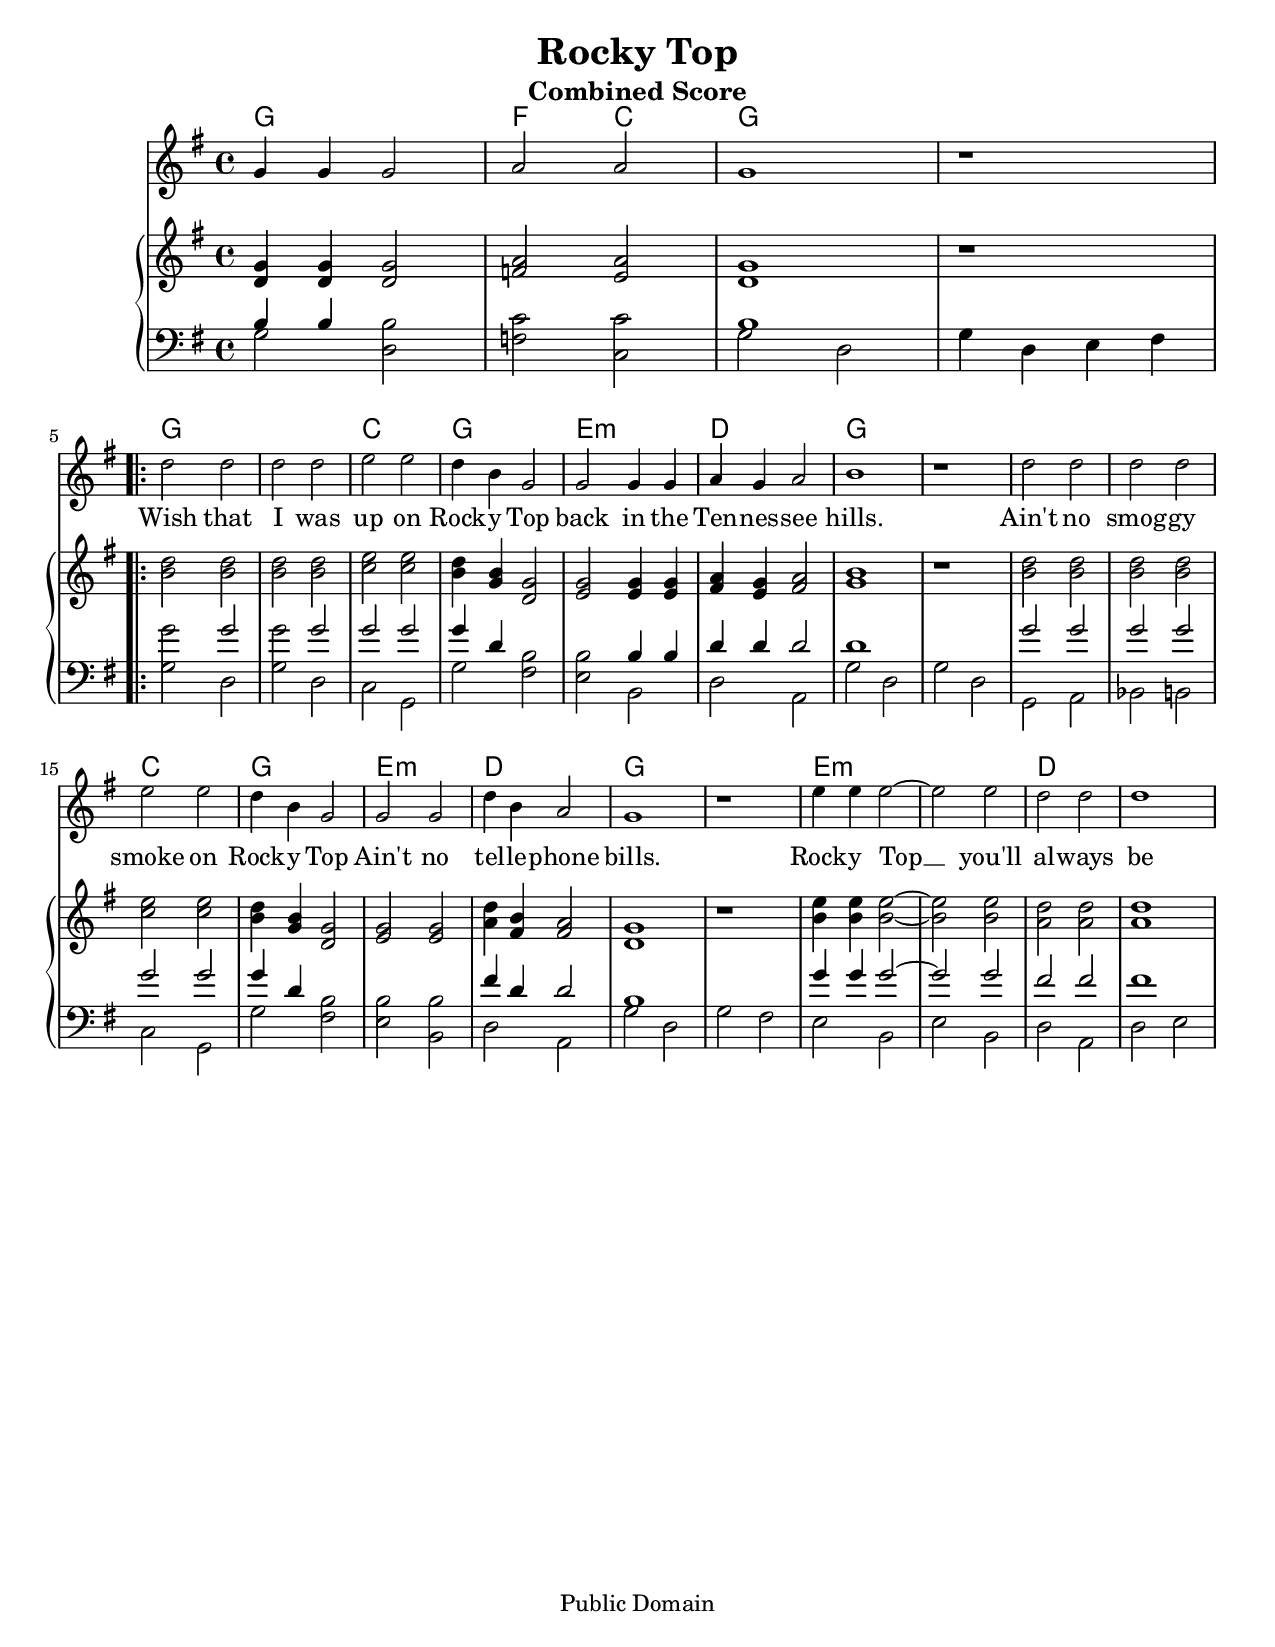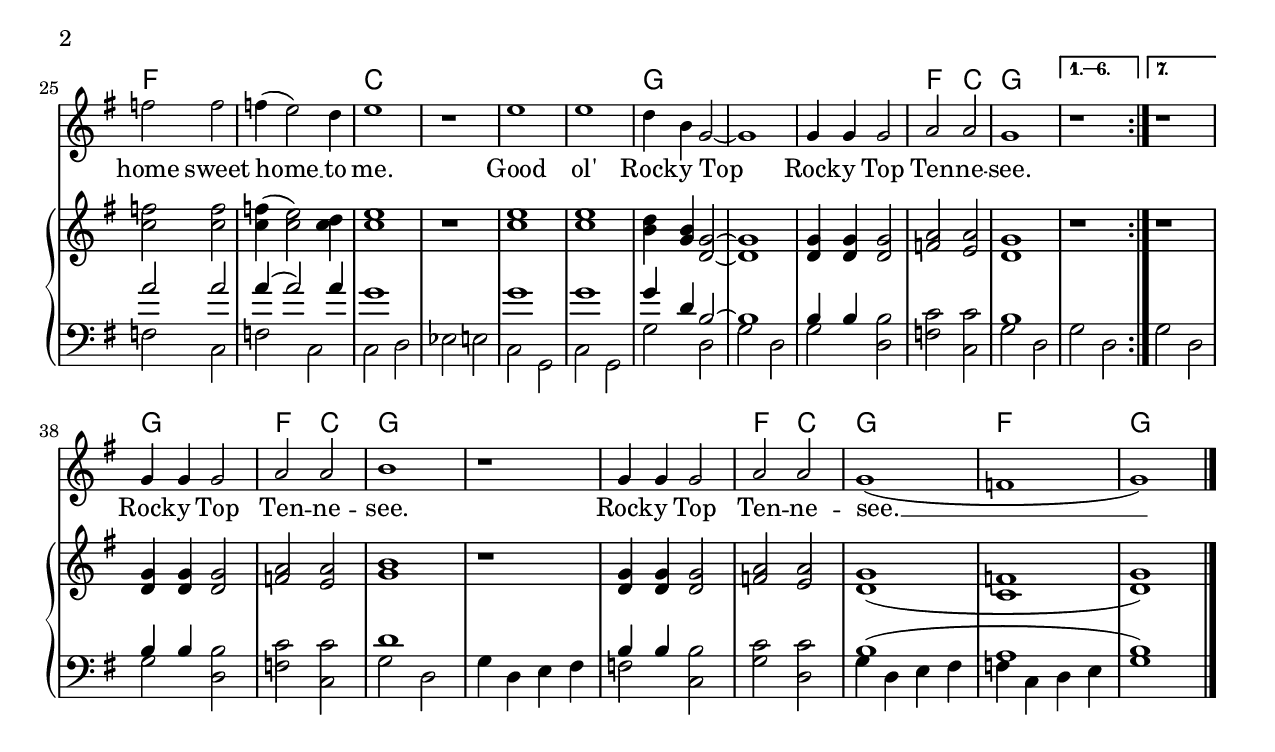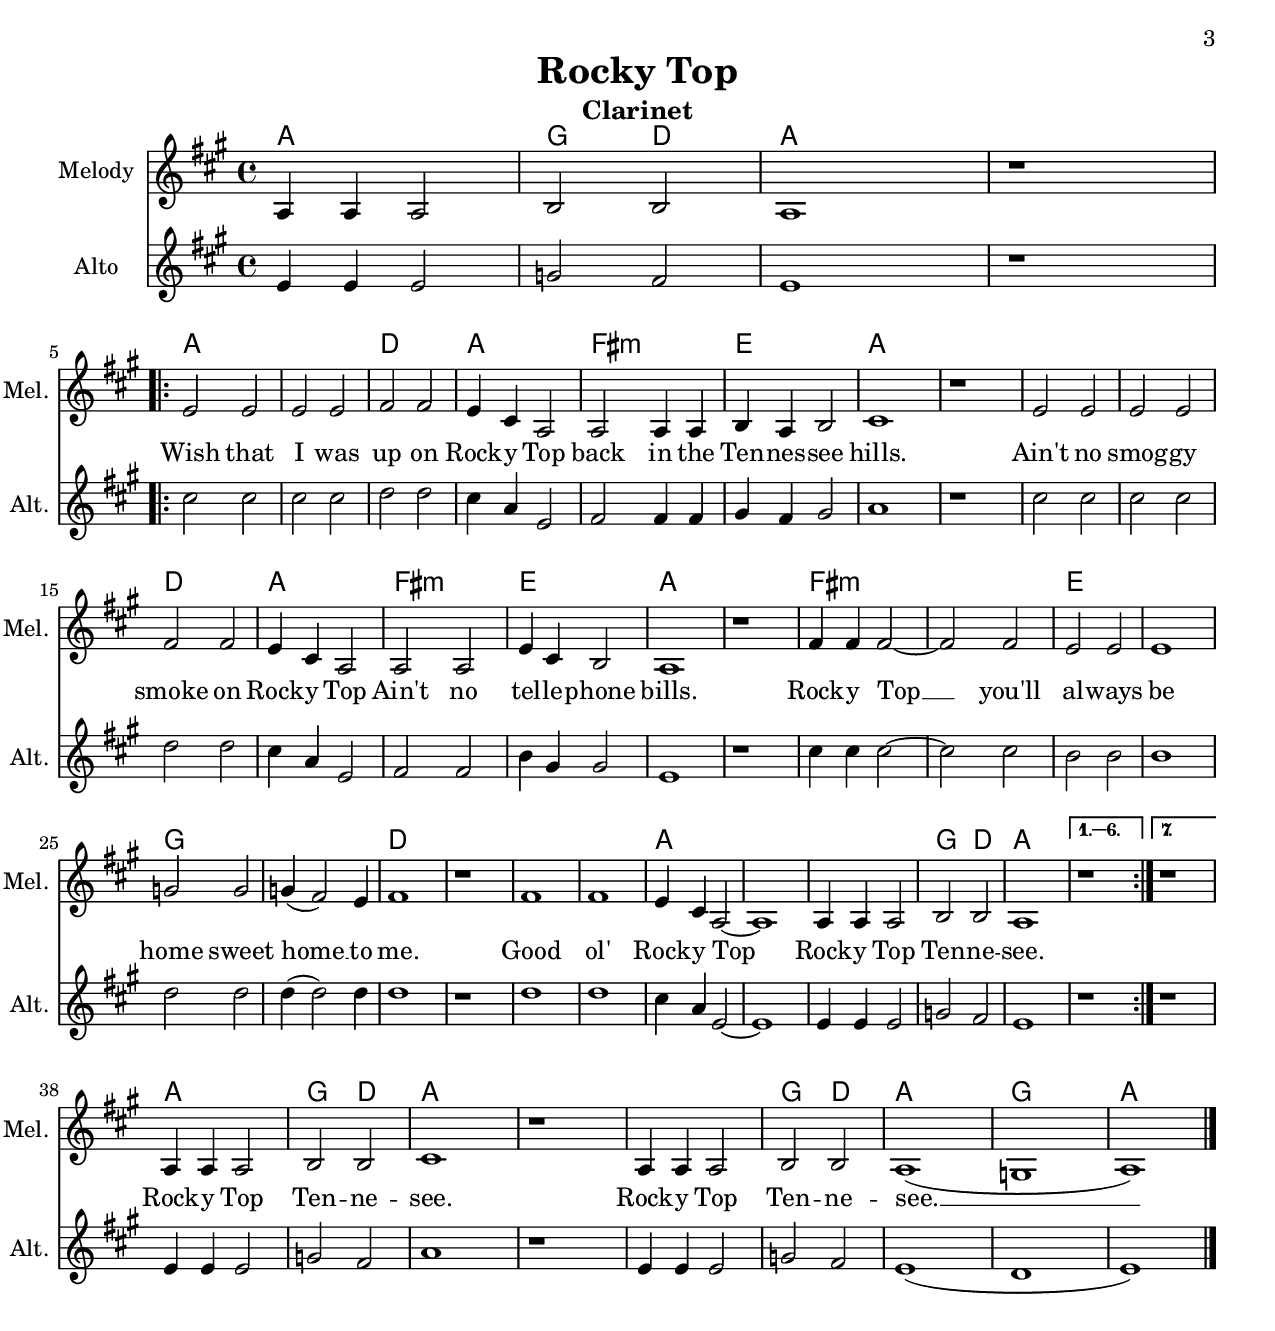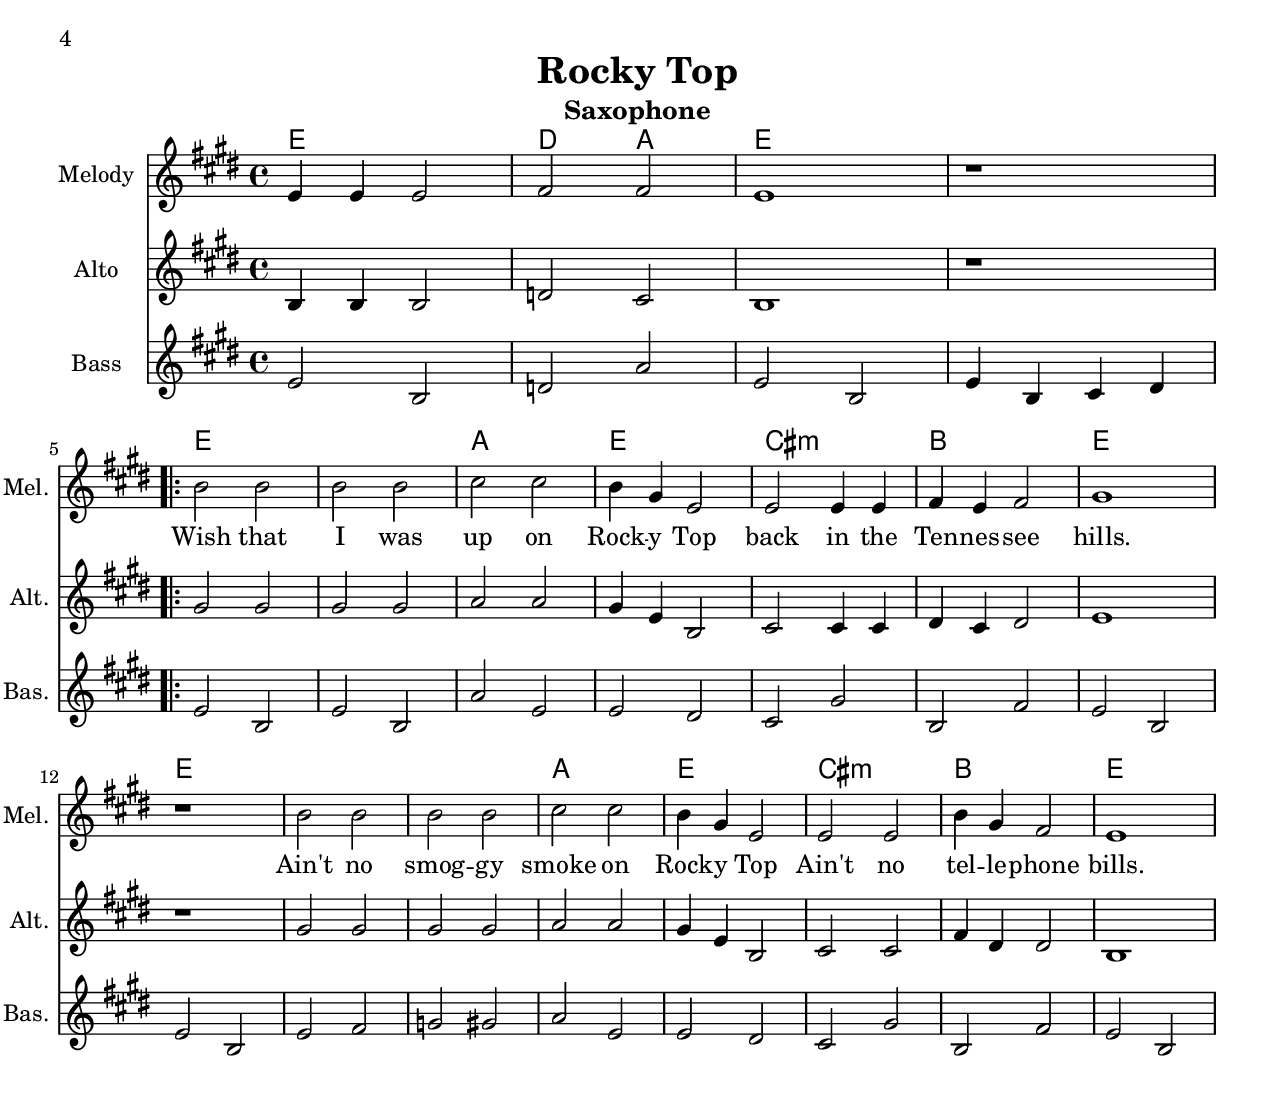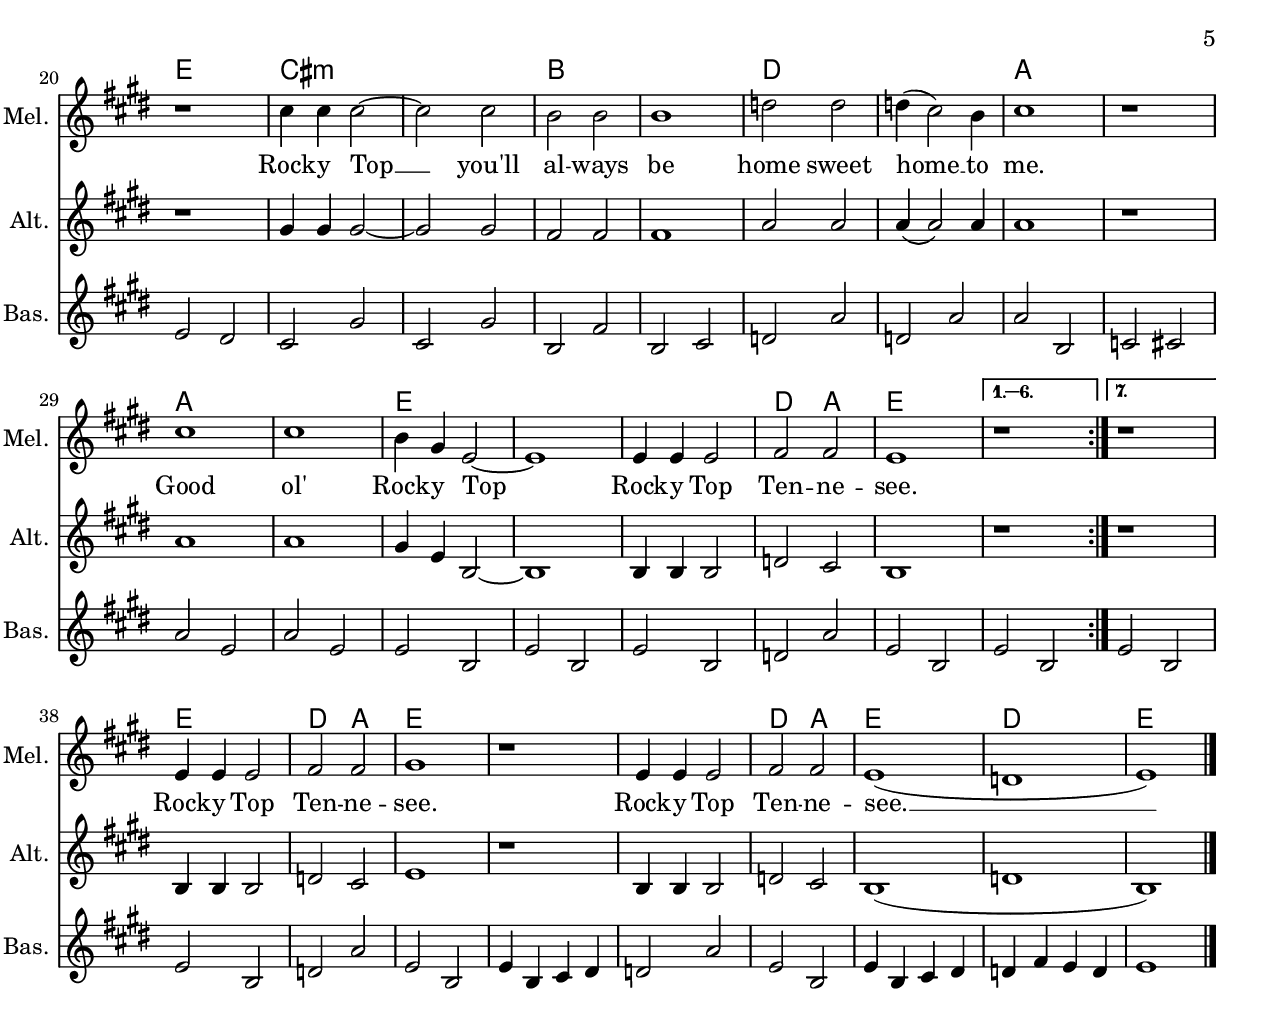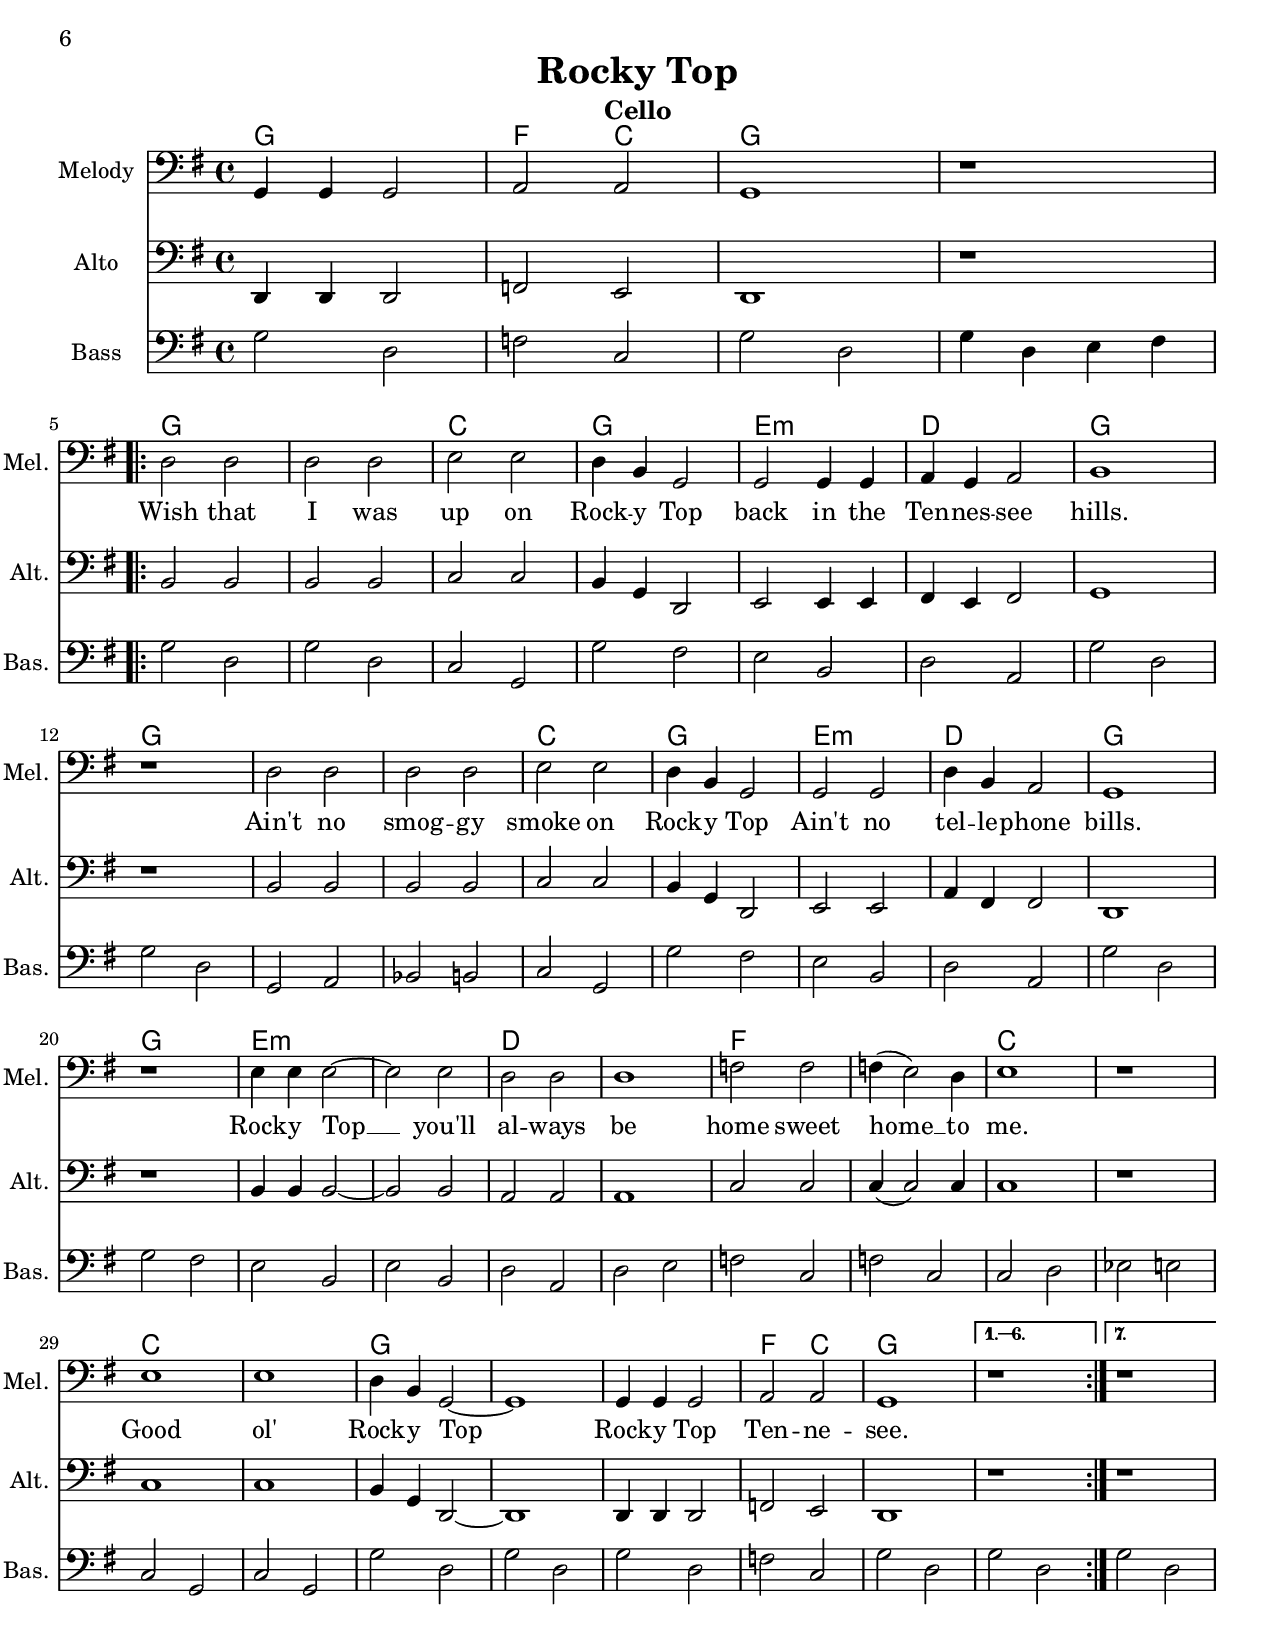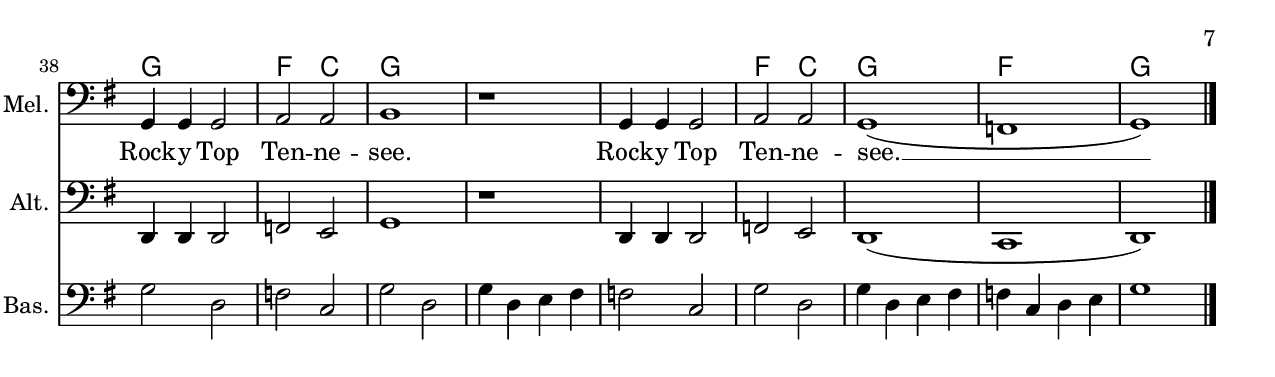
\version "2.12.0"
\header {
  title = "Rocky Top"
  piece = "Traditional"
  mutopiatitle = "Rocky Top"
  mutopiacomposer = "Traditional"
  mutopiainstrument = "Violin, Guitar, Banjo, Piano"
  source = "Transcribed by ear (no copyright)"
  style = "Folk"
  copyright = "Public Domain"
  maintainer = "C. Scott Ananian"
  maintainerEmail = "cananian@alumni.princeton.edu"
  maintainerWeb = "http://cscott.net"
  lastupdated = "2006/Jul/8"
  meter = 129
}
#(set-default-paper-size "letter")

melody = \transpose a g \relative c''
{
  \tag #'key \key a \major
  \time 4/4

  % intro
  a4 a a2 | b2 b | a1 | r1 | \break

  % verse
  \repeat volta 7 {
  e'2 e | e e | fis fis | e4 cis a2 |
  a2 a4 a | b a b2 | cis1 | r1 |
  e2 e | e e | fis fis | e4 cis a2 |
  a2 a | e'4 cis b2 | a1 | r1 | %\bar "||"

  % chorus
  fis'4 fis fis2~ | fis2 fis | e e | e1 |
  g2 g | g4( fis2) e4 | fis1 | r1 |
  fis1 | fis | e4 cis a2~ | a1 |
  a4 a a2 | b2 b | a1 | }
  \alternative { { r1 | } { r1 | } } \break

  % tag
  a4 a a2 | b2 b | cis1 | r1 |
  a4 a a2 | b2 b | a1( | g1 | a1) | \bar "|."
}
altonotag = \transpose a g \relative c'
{
  \tag #'key \key a \major
  \time 4/4

  % intro
  e4 e e2 | g2 fis | e1 | r1 | \break

  % verse
  \repeat volta 7 {
  cis'2 cis | cis cis | d d | cis4 a e2 |
  fis2 fis4 fis | gis fis gis2 | a1 | r1 |
  cis2 cis | cis cis | d d | cis4 a e2 |
  fis2 fis | b4 gis gis2 | e1 | r1 | %\bar "||"

  % chorus
  cis'4 cis cis2~ | cis2 cis | b b | b1 |
  d2 d | d4( d2) d4 | d1 | r1 |
  d1 | d | cis4 a e2~ | e1 |
  e4 e e2 | g2 fis | e1 | }
  \alternative { { r1 | } { r1 | } } \break
}
altotag =  \transpose a g \relative c' {
  % tag
  e4 e e2 | g2 fis | a1 | r1
  e4 e e2 | g2 fis | e1( | <\tag #'normal d \tag #'sax g >1 | e1) | \bar "|."
}
alto = { \altonotag \removeWithTag #'sax \altotag }
tenor = \transpose a g \relative c'
{
  \tag #'key \key a \major
  \time 4/4

  % intro
  cis4 cis cis2 | d2 d | cis1 | r1 | \break

  % verse
  \repeat volta 7 {
  a'2 a | a a | a a | a4 e cis2 |
  cis2 cis4 cis | e e e2 | e1 | r1 |
  a2 a | a a | a a | a4 e cis2 |
  cis2 cis | gis'4 e e2 | cis1 | r1 | %\bar "||"

  % chorus
  a'4 a a2~ | a2 a | gis gis | gis1 |
  b2 b | b4( b2) b4 | a1 | r1 |
  a1 | a | a4 e cis2~ | cis1 |
  cis4 cis cis2 | d2 d | cis1 | }
  \alternative { { r1 | } { r1 | } } \break

  % tag
  cis4 cis cis2 | d2 d | e1 | r1 |
  cis4 cis cis2 | d2 d | cis1( | b1 | cis1) | \bar "|."
}

bass = \transpose a g {
  \tag #'key \key a \major
  \time 4/4

  % intro
  a2 e | g d | a e | a4 e fis gis | \break

  % verse
  \repeat volta 7 {
    a2 e | a e | d a, | a gis | fis cis | e b, | a e |
    a2 e | a, b, | c cis | d a, | a gis | fis cis | e b, | a e |
    a2 gis | fis cis | fis cis | e b, | e fis | g d | g d |
    d2 e | f fis | d a, | d a, | a e | a e | a e |
    g d | a e | }
  \alternative { { a2 e | } { a2 e | } } \break

  a2 e | g d | a e | a4 e fis gis |
  g2 d | a e | a4 e fis gis | g4 d e fis | a1
}

basssax = \transpose a g {
  \tag #'key \key a \major
  \time 4/4

  % intro
  a2 e | g d' | a e | a4 e fis gis | \break

  % verse
  \repeat volta 7 {
    a2 e | a e | d' a | a gis | fis cis' | e b | a e |
    a2 e | a b | c' cis' | d' a | a gis | fis cis' | e b | a e |
    a2 gis | fis cis' | fis cis' | e b | e fis | g d' | g d' |
    d'2 e | f fis | d' a | d' a | a e | a e | a e |
    g d' | a e | }
  \alternative { { a2 e | } { a2 e | } } \break

  a2 e | g d' | a e | a4 e fis gis |
  g2 d' | a e | a4 e fis gis | g4 b a g | a1
}

words = \lyricmode {
  % intro
  "" "" "" "" "" ""
  % verse
  Wish that I was up on Rock -- y Top
  back in the Ten -- nes -- see hills.
  Ain't no smog -- gy smoke on Rock -- y Top
  Ain't no tel -- le -- phone bills.
  % chorus
  Rock -- y Top __ you'll al -- ways be
  home sweet home __ to me.
  Good ol' Rock -- y Top
  Rock -- y Top Ten -- ne -- see.
  % tag.
  Rock -- y Top Ten -- ne -- see.
  Rock -- y Top Ten -- ne -- see. __ __
}

harmonies = \transpose a g \chordmode {
   % intro
   a2 a | g d | a a | a a |

   % verse
  \repeat volta 7 {
   a2 a | a a | d d | a a |
   fis:m fis:m | e e | a a | a a |
   a a | a a | d d | a a |
   fis:m fis:m | e e | a a | a a |

   % chorus
   fis:m fis:m | fis:m fis:m | e e | e e |
   g g | g g | d d | d d |
   d d | d d | a a | a a | 
   a a | g d | a a | }
   \alternative { { a a } { a a } }

   % tag
   a a | g d | a a | a a |
   a a | g d | a a | g g | a a |
}

\paper {
  scoreTitleMarkup = \bookTitleMarkup
  bookTitleMarkup = \markup {}
  ragged-bottom = ##t
}

\score {
  <<
    \context ChordNames {
         \set chordChanges = ##t
         \harmonies
    }
    \context Staff = melody <<
      \context Voice = melody { \small\melody }
      \context Lyrics = one \lyricsto melody \words
    >>
    \context PianoStaff <<
      \context Staff = upper <<
	\set Staff.printPartCombineTexts = ##f
	\partcombine \melody \alto
      >>
      \context Staff = lower <<
	\set Staff.printPartCombineTexts = ##f
	\clef bass
	\partcombine \tenor \bass
      >>
    >>
  >>
  \layout { }
  \header {
    instrument = "Combined Score"
  }
}

\score {
  <<
    \context ChordNames {
         \set chordChanges = ##t
         \transpose bes c' \harmonies
    }
    \new Staff << 
	\set Staff.instrumentName = "Melody "
	\set Staff.shortInstrumentName = "Mel. "
	\new Voice =  melody \transpose bes c \melody
      >>
    \new Lyrics \lyricsto melody \words
    \new Staff <<
      \set Staff.instrumentName = "Alto "
      \set Staff.shortInstrumentName = "Alt. "
      \transpose bes c' \alto
    >>
  >>
  \layout { }
 \header {
   instrument = "Clarinet"
   breakbefore=##t
 }
}

% saxophone score (transposed)
\score {
  <<
    \context ChordNames {
         \set chordChanges = ##t
         \transpose ees c' \harmonies
    }
    \new Staff << 
	\set Staff.instrumentName = "Melody "
	\set Staff.shortInstrumentName = "Mel. "
	\new Voice =  melody \transpose ees c \melody
      >>
    \new Lyrics \lyricsto melody \words
    \new Staff <<
      \set Staff.instrumentName = "Alto "
      \set Staff.shortInstrumentName = "Alt. "
      \transpose ees c { \altonotag \removeWithTag #'normal \altotag }
    >>
    \new Staff <<
      \set Staff.instrumentName = "Bass "
      \set Staff.shortInstrumentName = "Bas. "
      \transpose ees c' \basssax
    >>
  >>
  \layout { }
 \header {
   instrument = "Saxophone"
   breakbefore=##t
 }
}

% cello score (octave-shifted)
\score {
  <<
    \context ChordNames {
         \set chordChanges = ##t
         \harmonies
    }
    \new Staff << 
	\set Staff.instrumentName = "Melody "
	\set Staff.shortInstrumentName = "Mel. "
	\clef bass
	\new Voice =  melody \transpose c c,, \melody
      >>
    \new Lyrics \lyricsto melody \words
    \new Staff <<
      \clef bass
      \set Staff.instrumentName = "Alto "
      \set Staff.shortInstrumentName = "Alt. "
      \transpose c c,, \alto
    >>
    \new Staff <<
      \clef bass
      \set Staff.instrumentName = "Bass "
      \set Staff.shortInstrumentName = "Bas. "
      \bass
    >>
  >>
  \layout { }
 \header {
   instrument = "Cello"
   breakbefore=##t
 }
}

\score {
  \unfoldRepeats
  \context PianoStaff <<
    \context Staff=melody <<
      \set Staff.midiInstrument = "fiddle"
      \melody
    >>
    \context Staff=alto <<
      \set Staff.midiInstrument = "fiddle"
      \alto
    >>
    \context Staff=tenor <<
      \set Staff.midiInstrument = "fiddle"
      \tenor
    >>
    \context Staff=bass <<
      \set Staff.midiInstrument = "acoustic bass"
      %\transpose c c'
      \bass
    >>
%{
    \context Staff=chords <<
      \set Staff.midiInstrument = "pizzicato strings"
      \harmonies
    >>
%}
  >>
  
  \midi {
    \context {
      \Score
      tempoWholesPerMinute = #(ly:make-moment 125 2)
      }
    }
}
